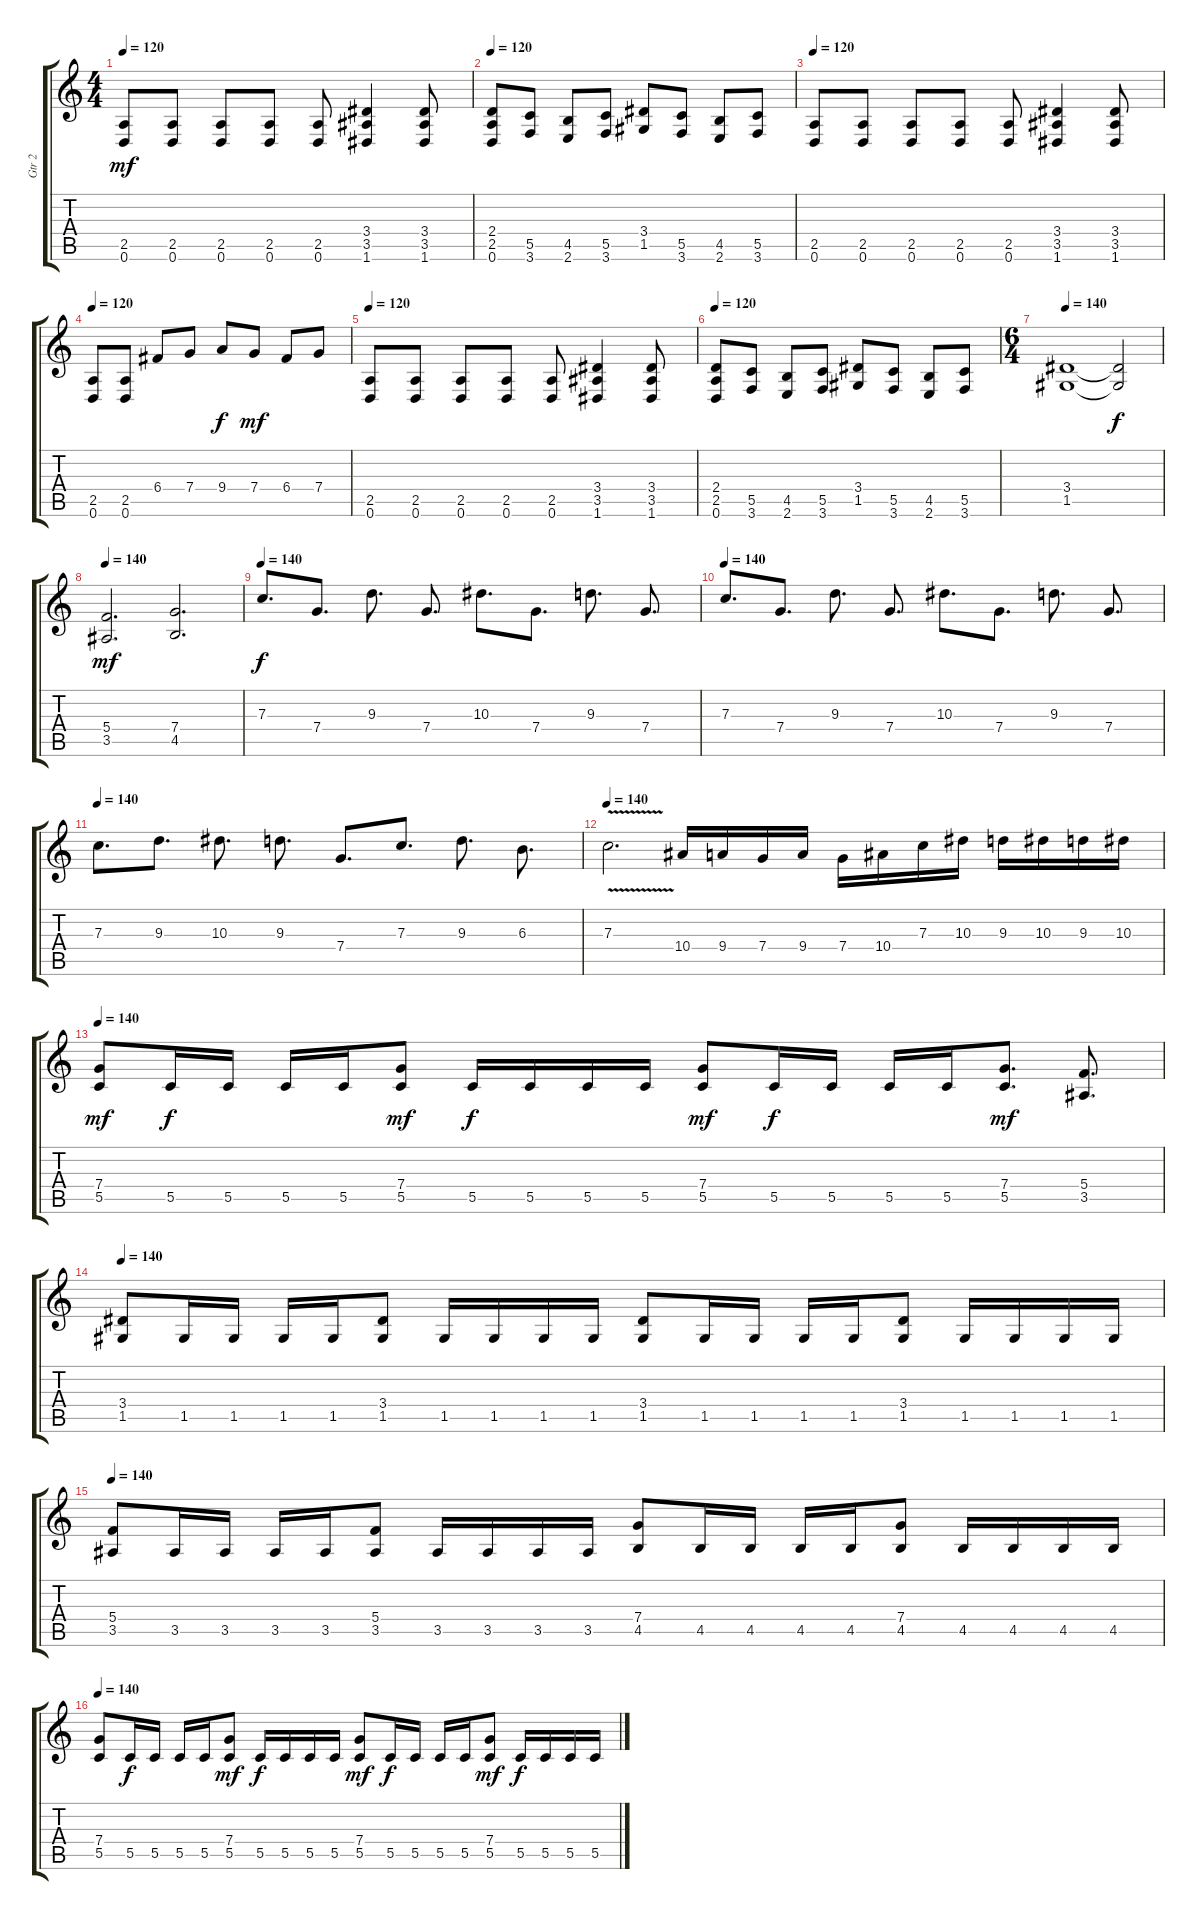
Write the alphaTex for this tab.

\track ("Gtr 2" "Gtr 2") {instrument distortionguitar}
\staff {score tabs}
\tuning (D4 A3 F3 C3 G2 D2) {hide}
\ts (4 4)
\tempo 120
\clef g2
\ks c
(2.5 0.6).8{dy mf} (2.5 0.6).8 (2.5 0.6).8 (2.5 0.6).8 (2.5 0.6).8 (3.4 3.5 1.6).4 (3.4 3.5 1.6).8 |
\tempo 120
(2.4 2.5 0.6).8 (5.5 3.6).8 (4.5 2.6).8 (5.5 3.6).8 (3.4 1.5).8 (5.5 3.6).8 (4.5 2.6).8 (5.5 3.6).8 |
\tempo 120
(2.5 0.6).8 (2.5 0.6).8 (2.5 0.6).8 (2.5 0.6).8 (2.5 0.6).8 (3.4 3.5 1.6).4 (3.4 3.5 1.6).8 |
\tempo 120
(2.5 0.6).8 (2.5 0.6).8 6.4.8 7.4.8 9.4.8{dy f} 7.4.8{dy mf} 6.4.8 7.4.8 |
\tempo 120
(2.5 0.6).8 (2.5 0.6).8 (2.5 0.6).8 (2.5 0.6).8 (2.5 0.6).8 (3.4 3.5 1.6).4 (3.4 3.5 1.6).8 |
\tempo 120
(2.4 2.5 0.6).8 (5.5 3.6).8 (4.5 2.6).8 (5.5 3.6).8 (3.4 1.5).8 (5.5 3.6).8 (4.5 2.6).8 (5.5 3.6).8 |
\ts (6 4)
\tempo 140
(3.4 1.5).1 (3.4{t} 1.5{t}).2{dy f} |
\tempo 140
(5.4 3.5).2{d dy mf} (7.4 4.5).2{d} |
\tempo 140
7.3.8{d dy f} 7.4.8{d} 9.3.8{d} 7.4.8{d} 10.3.8{d} 7.4.8{d} 9.3.8{d} 7.4.8{d} |
\tempo 140
7.3.8{d} 7.4.8{d} 9.3.8{d} 7.4.8{d} 10.3.8{d} 7.4.8{d} 9.3.8{d} 7.4.8{d} |
\tempo 140
7.3.8{d} 9.3.8{d} 10.3.8{d} 9.3.8{d} 7.4.8{d} 7.3.8{d} 9.3.8{d} 6.3.8{d} |
\tempo 140
7.3{v}.2{d} 10.4.16 9.4.16 7.4.16 9.4.16 7.4.16 10.4.16 7.3.16 10.3.16 9.3.16 10.3.16 9.3.16 10.3.16 |
\tempo 140
(7.4 5.5).8{dy mf} 5.5.16{dy f} 5.5.16 5.5.16 5.5.16 (7.4 5.5).8{dy mf} 5.5.16{dy f} 5.5.16 5.5.16 5.5.16 (7.4 5.5).8{dy mf} 5.5.16{dy f} 5.5.16 5.5.16 5.5.16 (7.4 5.5).8{d dy mf} (5.4 3.5).8{d} |
\tempo 140
(3.4 1.5).8 1.5.16 1.5.16 1.5.16 1.5.16 (3.4 1.5).8 1.5.16 1.5.16 1.5.16 1.5.16 (3.4 1.5).8 1.5.16 1.5.16 1.5.16 1.5.16 (3.4 1.5).8 1.5.16 1.5.16 1.5.16 1.5.16 |
\tempo 140
(5.4 3.5).8 3.5.16 3.5.16 3.5.16 3.5.16 (5.4 3.5).8 3.5.16 3.5.16 3.5.16 3.5.16 (7.4 4.5).8 4.5.16 4.5.16 4.5.16 4.5.16 (7.4 4.5).8 4.5.16 4.5.16 4.5.16 4.5.16 |
\tempo 140
(7.4 5.5).8 5.5.16{dy f} 5.5.16 5.5.16 5.5.16 (7.4 5.5).8{dy mf} 5.5.16{dy f} 5.5.16 5.5.16 5.5.16 (7.4 5.5).8{dy mf} 5.5.16{dy f} 5.5.16 5.5.16 5.5.16 (7.4 5.5).8{dy mf} 5.5.16{dy f} 5.5.16 5.5.16 5.5.16
